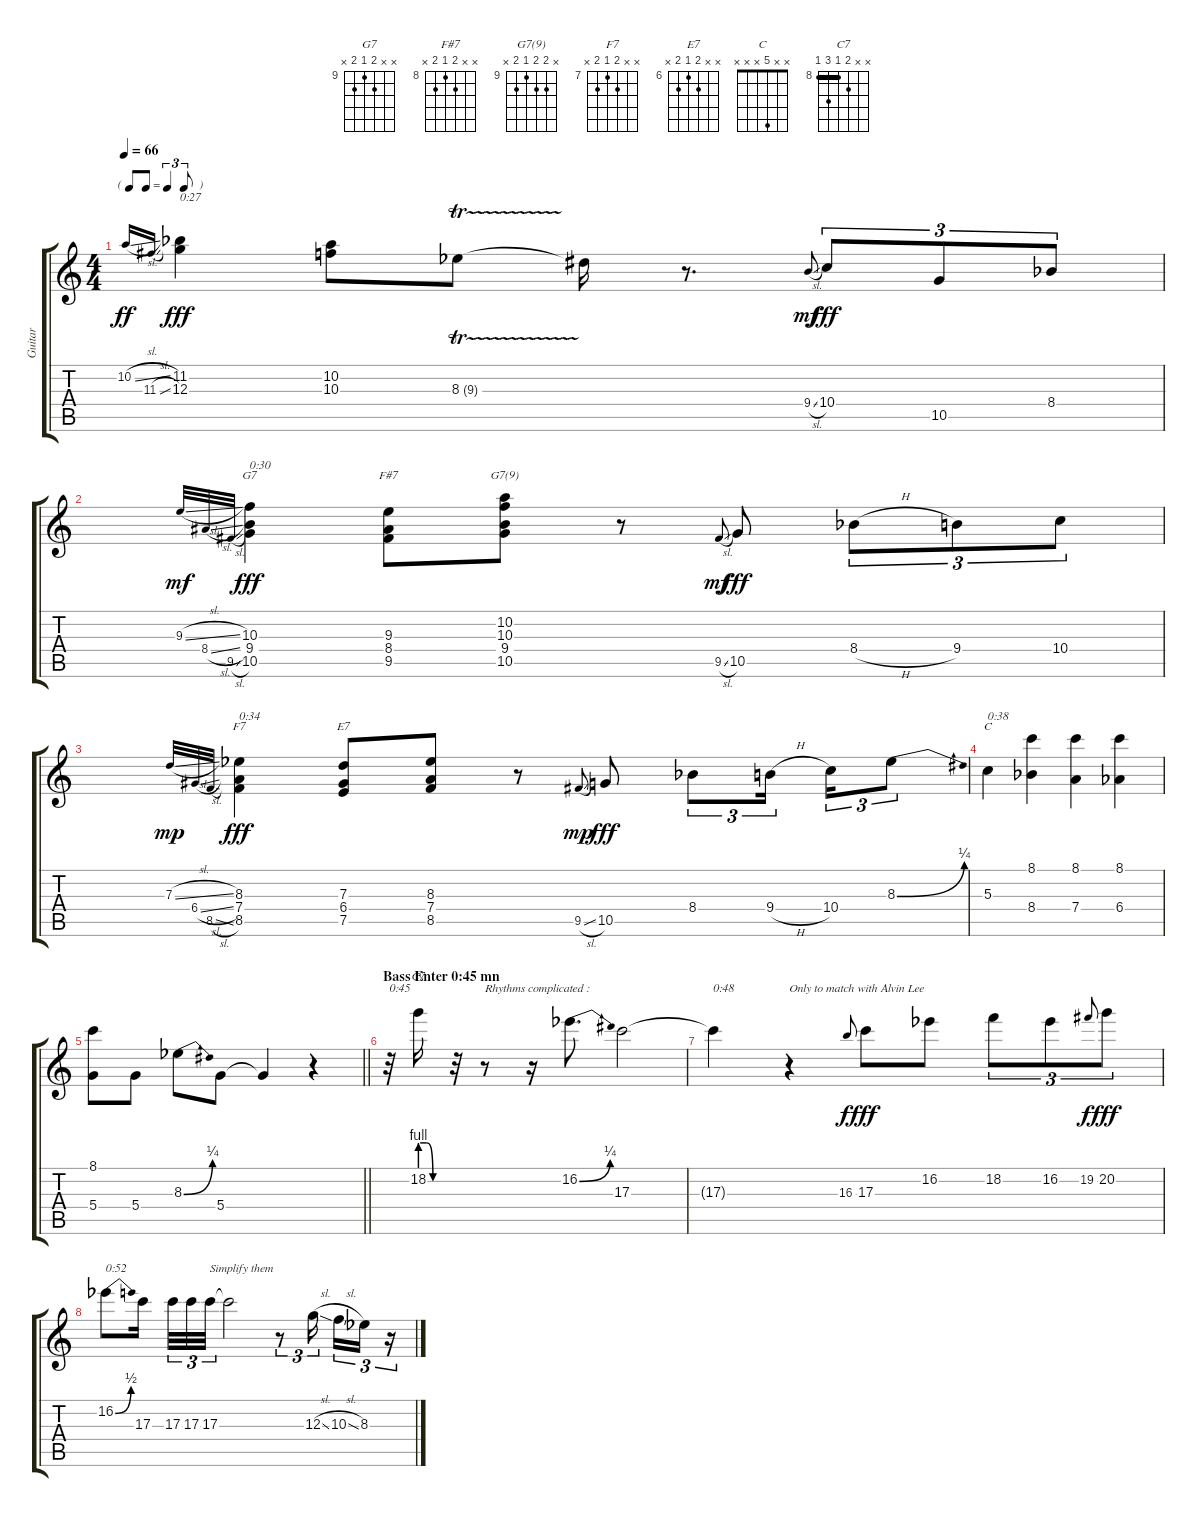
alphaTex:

\track ("Guitar" "Guitar") {instrument electricguitarjazz}
\staff {score tabs}
\tuning (E4 B3 G3 D3 A2 E2) {hide}
\chord ("G7" x x 10 9 10 x) {firstfret 9}
\chord ("F#7" x x 9 8 9 x) {firstfret 8}
\chord ("G7(9)" x 10 10 9 10 x) {firstfret 9}
\chord ("F7" x x 8 7 8 x) {firstfret 7}
\chord ("E7" x x 7 6 7 x) {firstfret 6}
\chord ("C" x x 5 x x x)
\chord ("C7" x x 9 8 10 8) {firstfret 8 barre 8}
\ts (4 4)
\tf triplet8th
\tempo 66
\clef g2
\ks c
10.2{sl}.16{gr onbeat dy ff} 11.3{sl}.16{gr onbeat} (11.2{acc b} 12.3).4{txt "0:27" dy fff} (10.2 10.3).8 8.3{tr (9 64) acc b}.8 8.3{t}.16 r.8{d} 9.4{sl}.8{gr onbeat dy mf} 10.4.8{tu (3 2) dy fff} 10.5.8{tu (3 2)} 8.4{acc b}.8{tu (3 2)} |
9.3{sl}.32{gr onbeat dy mf} 8.4{sl}.32{gr onbeat} 9.5{sl}.32{gr onbeat} (10.3 9.4 10.5).4{ch "G7" txt "0:30" dy fff} (9.3 8.4 9.5).8{ch "F#7"} (10.2 10.3 9.4 10.5).8{ch "G7(9)"} r.8 9.5{sl}.8{gr onbeat dy mf} 10.5.8{dy fff} 8.4{h acc b}.8{tu (3 2)} 9.4.8{tu (3 2)} 10.4.8{tu (3 2)} |
7.3{sl}.32{gr onbeat dy mp} 6.4{sl}.32{gr onbeat} 8.5{sl}.32{gr onbeat} (8.3{acc b} 7.4 8.5).4{ch "F7" txt "0:34" dy fff} (7.3 6.4 7.5).8{ch "E7"} (8.3{acc b} 7.4 8.5).8 r.8 9.5{sl}.8{gr onbeat dy mp} 10.5.8{dy fff} 8.4{acc b}.8{tu (3 2) beam merge} 9.4{h}.16{tu (3 2) beam splitsecondary} 10.4.16{tu (3 2)} 8.3{be (bend 0 0 60 1) acc b}.8{tu (3 2)} |
5.3.4{ch "C" txt "0:38"} (8.1 8.4{acc b}).4 (8.1 7.4).4 (8.1 6.4{acc b}).4 |
\barLineRight lightlight
(8.1 5.4).8 5.4.8 8.3{be (bend 0 0 60 1) acc b}.8 5.4.8 5.4{t}.4 r.4 |
\section ("" "Bass Enter 0:45 mn")
r.32{txt "0:45"} 18.2{be (custom 0 4 15 4 30 0 60 0)}.16{ch "C7"} r.32 r.8{txt "Rhythms complicated :"} r.16 16.2{be (bend 0 0 60 1) acc b}.8{d} 17.3.2 |
17.3{t}.4{txt "0:48"} r.4{txt "Only to match with Alvin Lee"} 16.3.8{gr onbeat dy f} 17.3.8{dy fff} 16.2{acc b}.8 18.2.8{tu (3 2)} 16.2{acc b}.8{tu (3 2)} 19.2.8{gr onbeat dy f} 20.2.8{tu (3 2) dy fff} |
16.2{be (bend 0 0 60 2) acc b}.8{txt "0:52"} 17.3.16{beam splitsecondary} 17.3.32{tu (3 2)} 17.3.32{tu (3 2)} 17.3.32{tu (3 2) txt "Simplify them"} 17.3{t}.2 r.8{tu (3 2)} 12.3{sl}.16{tu (3 2) beam splitsecondary} 10.3{sl}.16{tu (3 2) beam merge} 8.3{acc b}.16{tu (3 2)} r.16{tu (3 2)}
